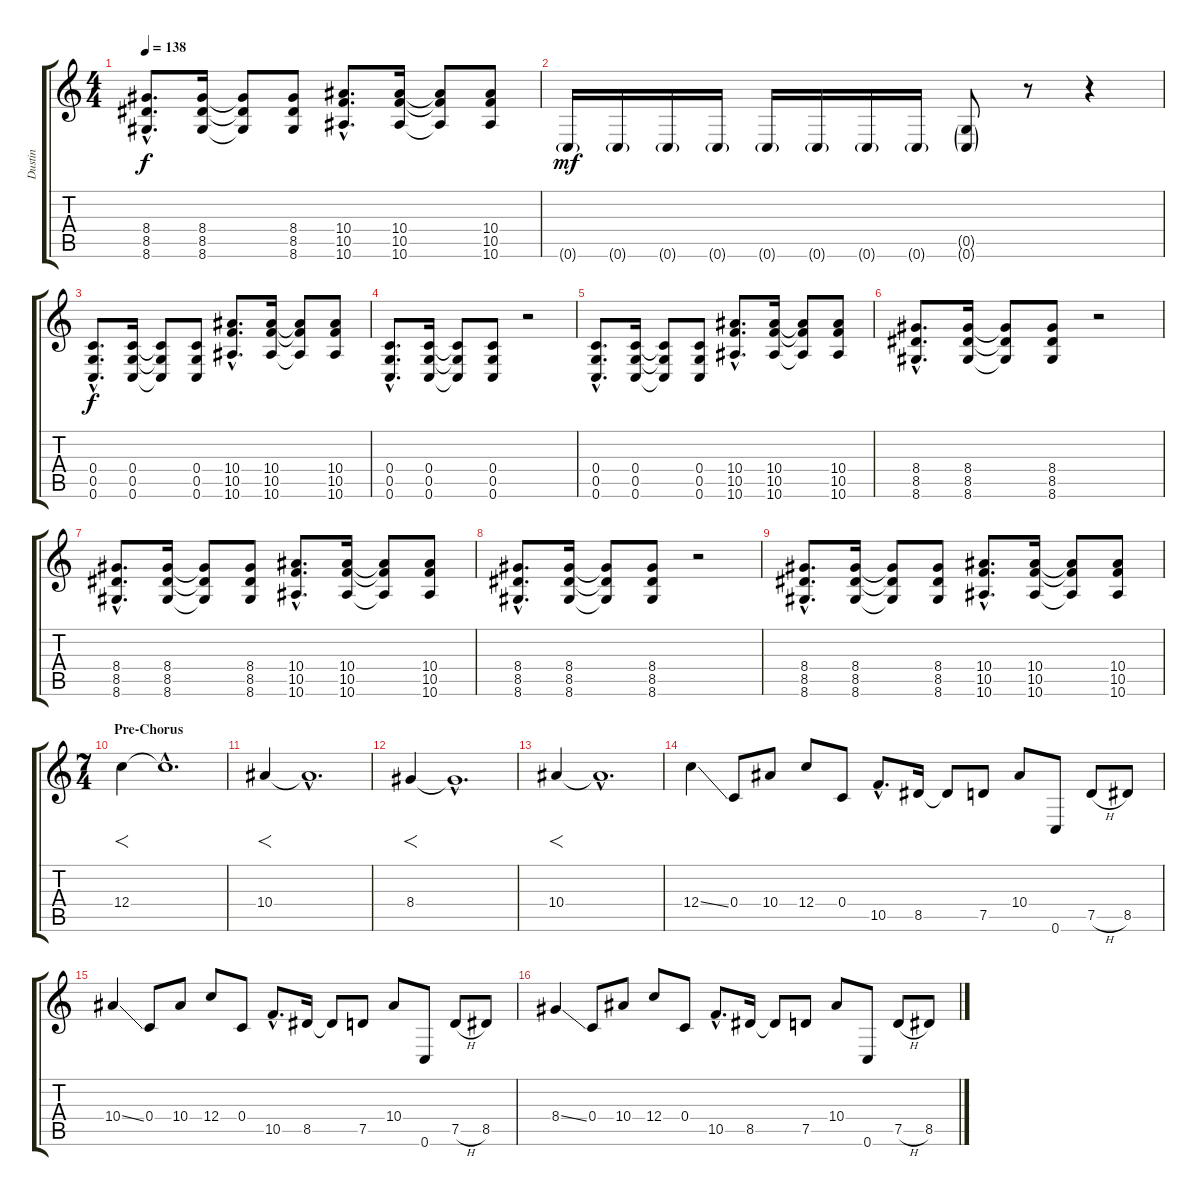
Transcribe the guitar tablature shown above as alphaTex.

\track ("Dustin" "Dustin") {instrument overdrivenguitar}
\staff {score tabs}
\tuning (D4 A3 F3 C3 G2 C2) {hide}
\ts (4 4)
\tempo 138
\clef g2
\ks c
(8.4{hac} 8.5{hac} 8.6{hac}).8{d dy f} (8.4 8.5 8.6).16 (8.4{t} 8.5{t} 8.6{t}).8 (8.4 8.5 8.6).8 (10.4{hac} 10.5{hac} 10.6{hac}).8{d} (10.4 10.5 10.6).16 (10.4{t} 10.5{t} 10.6{t}).8 (10.4 10.5 10.6).8 |
0.6{g}.16{dy mf} 0.6{g}.16 0.6{g}.16 0.6{g}.16 0.6{g}.16 0.6{g}.16 0.6{g}.16 0.6{g}.16 (0.5{g} 0.6{g}).8 r.8 r.4 |
(0.4{hac} 0.5{hac} 0.6{hac}).8{d dy f} (0.4 0.5 0.6).16 (0.4{t} 0.5{t} 0.6{t}).8 (0.4 0.5 0.6).8 (10.4{hac} 10.5{hac} 10.6{hac}).8{d} (10.4 10.5 10.6).16 (10.4{t} 10.5{t} 10.6{t}).8 (10.4 10.5 10.6).8 |
(0.4{hac} 0.5{hac} 0.6{hac}).8{d} (0.4 0.5 0.6).16 (0.4{t} 0.5{t} 0.6{t}).8 (0.4 0.5 0.6).8 r.2 |
(0.4{hac} 0.5{hac} 0.6{hac}).8{d} (0.4 0.5 0.6).16 (0.4{t} 0.5{t} 0.6{t}).8 (0.4 0.5 0.6).8 (10.4{hac} 10.5{hac} 10.6{hac}).8{d} (10.4 10.5 10.6).16 (10.4{t} 10.5{t} 10.6{t}).8 (10.4 10.5 10.6).8 |
(8.4{hac} 8.5{hac} 8.6{hac}).8{d balance 8} (8.4 8.5 8.6).16 (8.4{t} 8.5{t} 8.6{t}).8 (8.4 8.5 8.6).8 r.2 |
(8.4{hac} 8.5{hac} 8.6{hac}).8{d} (8.4 8.5 8.6).16 (8.4{t} 8.5{t} 8.6{t}).8 (8.4 8.5 8.6).8 (10.4{hac} 10.5{hac} 10.6{hac}).8{d} (10.4 10.5 10.6).16 (10.4{t} 10.5{t} 10.6{t}).8 (10.4 10.5 10.6).8 |
(8.4{hac} 8.5{hac} 8.6{hac}).8{d} (8.4 8.5 8.6).16 (8.4{t} 8.5{t} 8.6{t}).8 (8.4 8.5 8.6).8 r.2 |
(8.4{hac} 8.5{hac} 8.6{hac}).8{d} (8.4 8.5 8.6).16 (8.4{t} 8.5{t} 8.6{t}).8 (8.4 8.5 8.6).8 (10.4{hac} 10.5{hac} 10.6{hac}).8{d} (10.4 10.5 10.6).16 (10.4{t} 10.5{t} 10.6{t}).8 (10.4 10.5 10.6).8 |
\ts (7 4)
\section ("" "Pre-Chorus")
12.4.4{f balance 3} 12.4{hac t}.1{d} |
10.4.4{f} 10.4{hac t}.1{d} |
8.4.4{f} 8.4{hac t}.1{d} |
10.4.4{f} 10.4{hac t}.1{d} |
12.4{ss}.4 0.4.8 10.4.8 12.4.8 0.4.8 10.5{hac}.8{d} 8.5.16 8.5{t}.8 7.5.8 10.4.8 0.6.8 7.5{h}.8 8.5.8 |
10.4{ss}.4 0.4.8 10.4.8 12.4.8 0.4.8 10.5{hac}.8{d} 8.5.16 8.5{t}.8 7.5.8 10.4.8 0.6.8 7.5{h}.8 8.5.8 |
8.4{ss}.4 0.4.8 10.4.8 12.4.8 0.4.8 10.5{hac}.8{d} 8.5.16 8.5{t}.8 7.5.8 10.4.8 0.6.8 7.5{h}.8 8.5.8
